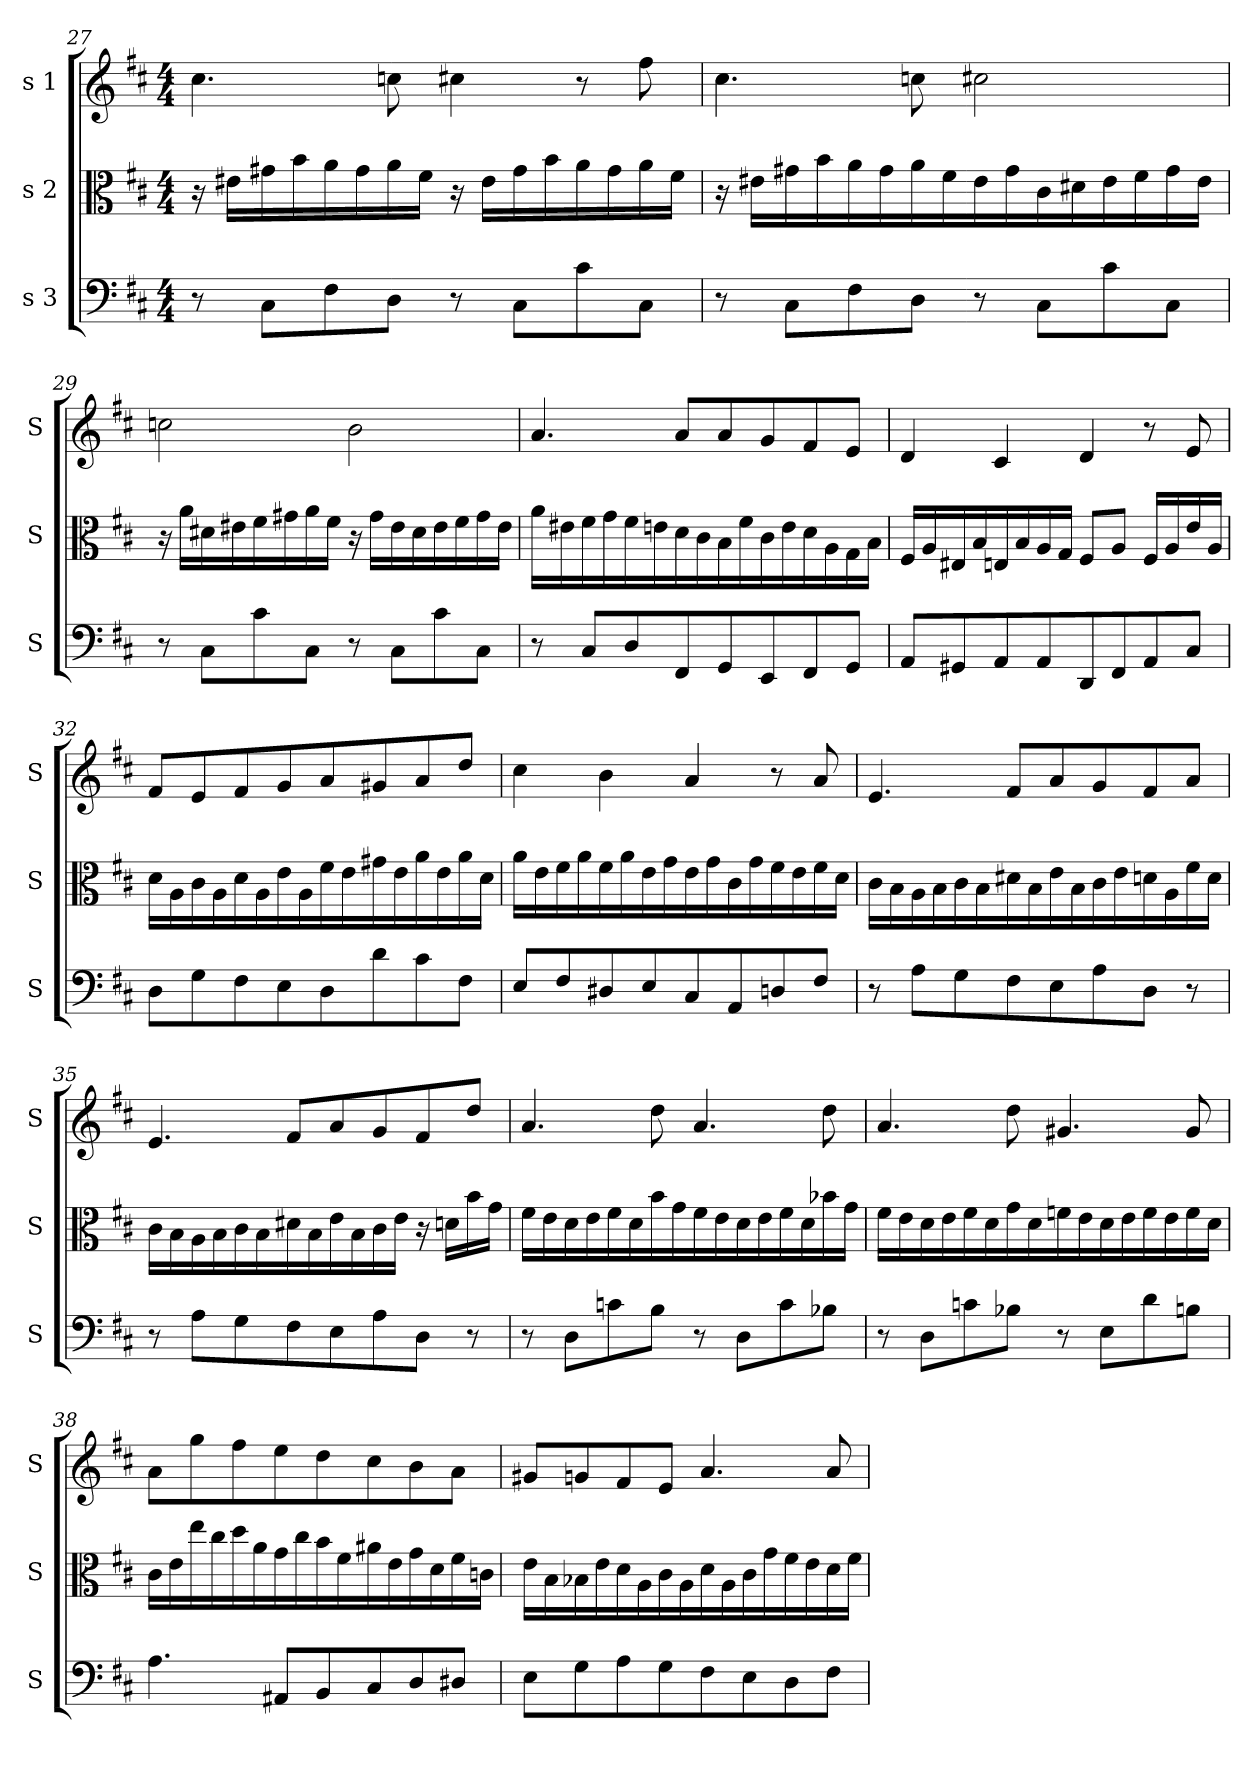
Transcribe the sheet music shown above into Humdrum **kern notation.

**kern	**kern	**kern
*part3	*part2	*part1
*staff3	*staff2	*staff1
*I"s 3	*I"s 2	*I"s 1
*I'S	*I'S	*I'S
!!LO:LB:g=z
*clefF4	*clefC3	*clefG2
*k[f#c#]	*k[f#c#]	*k[f#c#]
*M4/4	*M4/4	*M4/4
=27	=27	=27
8r	16r	4.cc#\
.	16e#X\LL	.
8C#\L	16g#X\	.
.	16b\	.
8F#\	16a\	.
.	16g#\	.
8D\J	16a\	8ccn\
.	16f#\JJ	.
8r	16r	4cc#X\
.	16e#\LL	.
8C#\L	16g#\	.
.	16b\	.
8c#\	16a\	8r
.	16g#\	.
8C#\J	16a\	8ff#\
.	16f#\JJ	.
=28	=28	=28
8r	16r	4.cc#\
.	16e#X\LL	.
8C#\L	16g#X\	.
.	16b\	.
8F#\	16a\	.
.	16g#\	.
8D\J	16a\	8ccn\
.	16f#\	.
8r	16e#\	2cc#X\
.	16g#\	.
8C#\L	16c#\	.
.	16d#X\	.
8c#\	16e#\	.
.	16f#\	.
8C#\J	16g#\	.
.	16e#\JJ	.
=29	=29	=29
8r	16r	2ccn\
.	16a\LL	.
8C#\L	16d#X\	.
.	16e#X\	.
8c#\	16f#\	.
.	16g#X\	.
8C#\J	16a\	.
.	16f#\JJ	.
8r	16r	2b\
.	16g#\LL	.
8C#\L	16e#\	.
.	16d#\	.
8c#\	16e#\	.
.	16f#\	.
8C#\J	16g#\	.
.	16e#\JJ	.
!!LO:PB:g=z
=30	=30	=30
8r	16a\LL	4.a/
.	16e#X\	.
8C#/L	16f#\	.
.	16g\	.
8D/	16f#\	.
.	16en\	.
8FF#/	16d\	8a/L
.	16c#\	.
8GG/	16B\	8a/
.	16f#\	.
8EE/	16c#\	8g/
.	16e\	.
8FF#/	16d\	8f#/
.	16A\	.
8GG/J	16G\	8e/J
.	16B\JJ	.
=31	=31	=31
8AA/L	16F#/LL	4d/
.	16A/	.
8GG#X/	16E#X/	.
.	16B/	.
8AA/	16En/	4c#/
.	16B/	.
8AA/	16A/	.
.	16G/JJ	.
8DD/	8F#/L	4d/
8FF#/	8A/J	.
8AA/	16F#/LL	8r
.	16A/	.
8C#/J	16e/	8e/
.	16A/JJ	.
=32	=32	=32
8D\L	16d\LL	8f#/L
.	16A\	.
8G\	16c#\	8e/
.	16A\	.
8F#\	16d\	8f#/
.	16A\	.
8E\	16e\	8g/
.	16A\	.
8D\	16f#\	8a/
.	16e\	.
8d\	16g#X\	8g#X/
.	16e\	.
8c#\	16a\	8a/
.	16e\	.
8F#\J	16a\	8dd/J
.	16d\JJ	.
!!LO:LB:g=z
=33	=33	=33
8E/L	16a\LL	4cc#\
.	16e\	.
8F#/	16f#\	.
.	16a\	.
8D#X/	16f#\	4b\
.	16a\	.
8E/	16e\	.
.	16g\	.
8C#/	16e\	4a/
.	16g\	.
8AA/	16c#\	.
.	16g\	.
8Dn/	16f#\	8r
.	16e\	.
8F#/J	16f#\	8a/
.	16d\JJ	.
=34	=34	=34
8r	16c#\LL	4.e/
.	16B\	.
8A\L	16A\	.
.	16B\	.
8G\	16c#\	.
.	16B\	.
8F#\	16d#X\	8f#/L
.	16B\	.
8E\	16e\	8a/
.	16B\	.
8A\	16c#\	8g/
.	16e\	.
8D\J	16dn\	8f#/
.	16A\	.
8r	16f#\	8a/J
.	16d\JJ	.
=35	=35	=35
8r	16c#\LL	4.e/
.	16B\	.
8A\L	16A\	.
.	16B\	.
8G\	16c#\	.
.	16B\	.
8F#\	16d#X\	8f#/L
.	16B\	.
8E\	16e\	8a/
.	16B\	.
8A\	16c#\	8g/
.	16e\JJ	.
8D\J	16r	8f#/
.	16dn\LL	.
8r	16b\	8dd/J
.	16g\JJ	.
!!LO:LB:g=z
=36	=36	=36
8r	16f#\LL	4.a/
.	16e\	.
8D\L	16d\	.
.	16e\	.
8cn\	16f#\	.
.	16d\	.
8B\J	16b\	8dd\
.	16g\	.
8r	16f#\	4.a/
.	16e\	.
8D\L	16d\	.
.	16e\	.
8c\	16f#\	.
.	16d\	.
8B-X\J	16b-X\	8dd\
.	16g\JJ	.
=37	=37	=37
8r	16f#\LL	4.a/
.	16e\	.
8D\L	16d\	.
.	16e\	.
8cn\	16f#\	.
.	16d\	.
8B-X\J	16g\	8dd\
.	16d\	.
8r	16fn\	4.g#X/
.	16e\	.
8E\L	16d\	.
.	16e\	.
8d\	16f\	.
.	16e\	.
8Bn\J	16f\	8g#/
.	16d\JJ	.
=38	=38	=38
4.A\	16c#\LL	8a\L
.	16e\	.
.	16ee\	8gg\
.	16cc#\	.
.	16dd\	8ff#\
.	16a\	.
8AA#X/L	16g\	8ee\
.	16cc#\	.
8BB/	16b\	8dd\
.	16f#\	.
8C#/	16a#X\	8cc#\
.	16e\	.
8D/	16g\	8b\
.	16d\	.
8D#X/J	16f#\	8a\J
.	16cn\JJ	.
!!LO:LB:g=z
=39	=39	=39
8E\L	16e\LL	8g#X/L
.	16B\	.
8G\	16B-X\	8gn/
.	16e\	.
8A\	16d\	8f#/
.	16A\	.
8G\	16c#\	8e/J
.	16A\	.
8F#\	16d\	4.a/
.	16A\	.
8E\	16c#\	.
.	16g\	.
8D\	16f#\	.
.	16e\	.
8F#\J	16d\	8a/
.	16f#\JJ	.
=	=	=
*-	*-	*-
